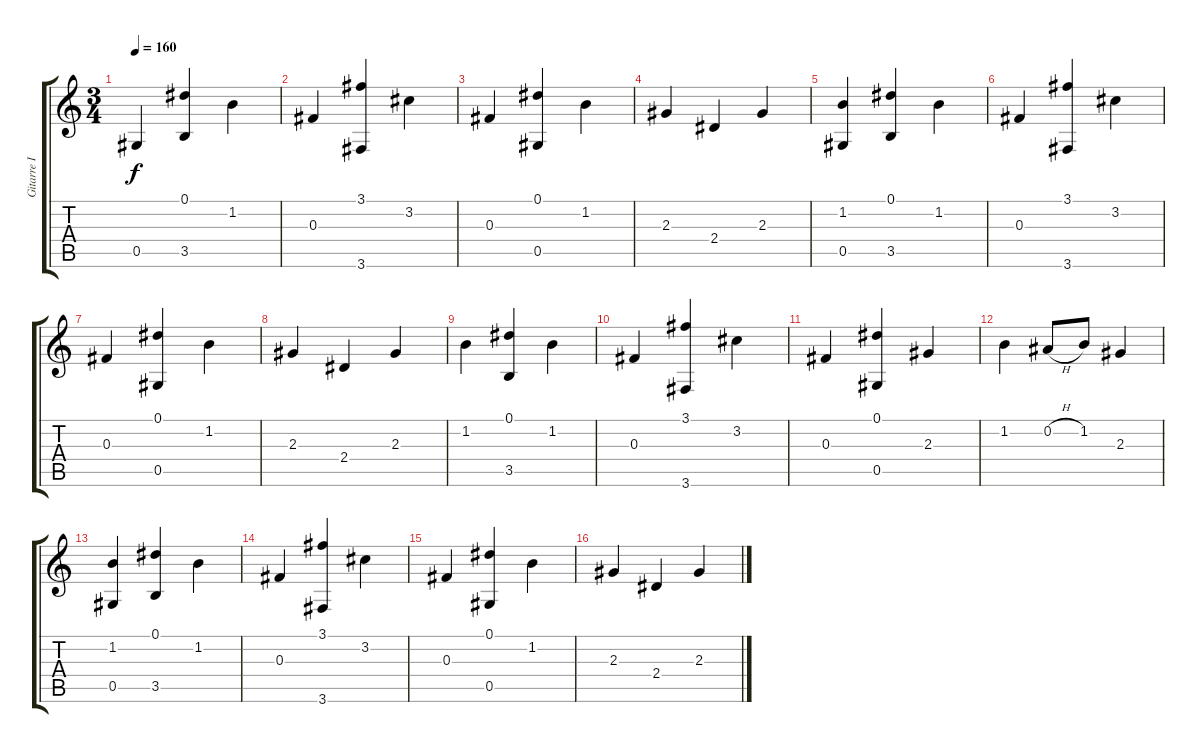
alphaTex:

\track ("Gitarre I (Marcus)" "Gitarre I ") {instrument acousticguitarsteel}
\staff {score tabs}
\tuning (Eb4 Bb3 Gb3 Db3 Ab2 Eb2) {hide}
\ts (3 4)
\tempo 160
\clef g2
\ks c
0.5.4{dy f} (0.1 3.5).4 1.2.4 |
0.3.4 (3.1 3.6).4 3.2.4 |
0.3.4 (0.1 0.5).4 1.2.4 |
2.3.4 2.4.4 2.3.4 |
(1.2 0.5).4 (0.1 3.5).4 1.2.4 |
0.3.4 (3.1 3.6).4 3.2.4 |
0.3.4 (0.1 0.5).4 1.2.4 |
2.3.4 2.4.4 2.3.4 |
1.2.4 (0.1 3.5).4 1.2.4 |
0.3.4 (3.1 3.6).4 3.2.4 |
0.3.4 (0.1 0.5).4 2.3.4 |
1.2.4 0.2{h}.8 1.2.8 2.3.4 |
(1.2 0.5).4 (0.1 3.5).4 1.2.4 |
0.3.4 (3.1 3.6).4 3.2.4 |
0.3.4 (0.1 0.5).4 1.2.4 |
2.3.4 2.4.4 2.3.4
